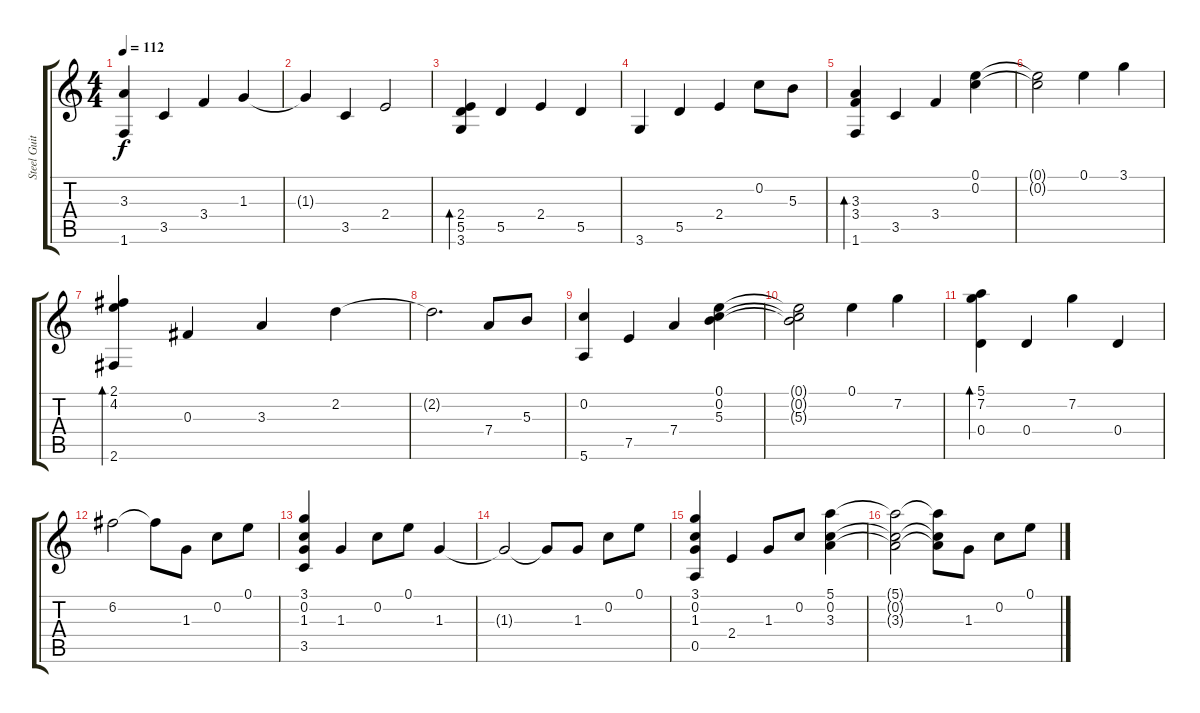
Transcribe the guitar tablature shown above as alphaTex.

\track ("Steel Guitar" "Steel Guit") {instrument acousticguitarsteel}
\staff {score tabs}
\tuning (E4 C4 Gb3 D3 A2 E2) {hide}
\ts (4 4)
\tempo 112
\clef g2
\ks c
(3.3 1.6).4{dy f} 3.5.4 3.4.4 1.3.4 |
1.3{t}.4 3.5.4 2.4.2 |
(2.4 5.5 3.6).4{bd 120} 5.5.4 2.4.4 5.5.4 |
3.6.4 5.5.4 2.4.4 0.2.8 5.3.8 |
(3.3 3.4 1.6).4{bd 120} 3.5.4 3.4.4 (0.1 0.2).4 |
(0.1{t} 0.2{t}).2 0.1.4 3.1.4 |
(2.1 4.2 2.6).4{bd 120} 0.3.4 3.3.4 2.2.4 |
2.2{t}.2{d} 7.4.8 5.3.8 |
(0.2 5.6).4 7.5.4 7.4.4 (0.1 0.2 5.3).4 |
(0.1{t} 0.2{t} 5.3{t}).2 0.1.4 7.2.4 |
(5.1 7.2 0.4).4{bd 120} 0.4.4 7.2.4 0.4.4 |
6.2.2 6.2{t}.8 1.3.8 0.2.8 0.1.8 |
(3.1 0.2 1.3 3.5).4 1.3.4 0.2.8 0.1.8 1.3.4 |
1.3{t}.2 1.3{t}.8 1.3.8 0.2.8 0.1.8 |
(3.1 0.2 1.3 0.5).4 2.4.4 1.3.8 0.2.8 (5.1 0.2 3.3).4 |
(5.1{t} 0.2{t} 3.3{t}).2 (5.1{t} 0.2{t} 3.3{t}).8 1.3.8 0.2.8 0.1.8
